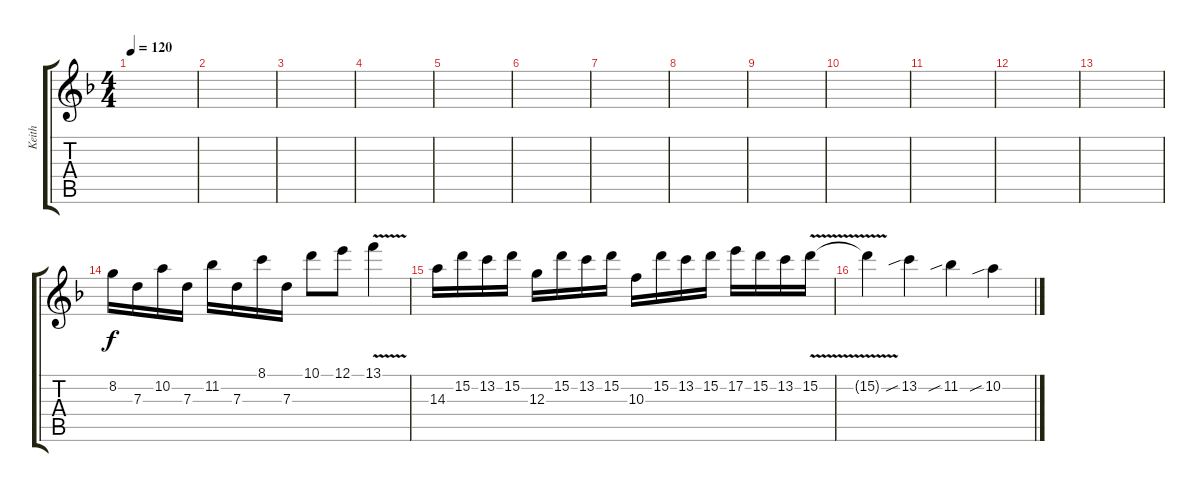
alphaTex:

\track ("Keith" "Keith") {instrument distortionguitar}
\staff {score tabs}
\tuning (E4 B3 G3 D3 A2 E2) {hide}
\ts (4 4)
\tempo 120
\clef g2
\ks dminor
|
|
|
|
|
|
|
|
|
|
|
|
|
8.2.16 7.3.16 10.2.16 7.3.16 11.2.16 7.3.16 8.1.16 7.3.16 10.1.8 12.1.8 13.1{v}.4 |
14.3.16 15.2.16 13.2.16 15.2.16 12.3.16 15.2.16 13.2.16 15.2.16 10.3.16 15.2.16 13.2.16 15.2.16 17.2.16 15.2.16 13.2.16 15.2{v}.16 |
15.2{t}.4 13.2{sib}.4 11.2{sib}.4 10.2{sib}.4
